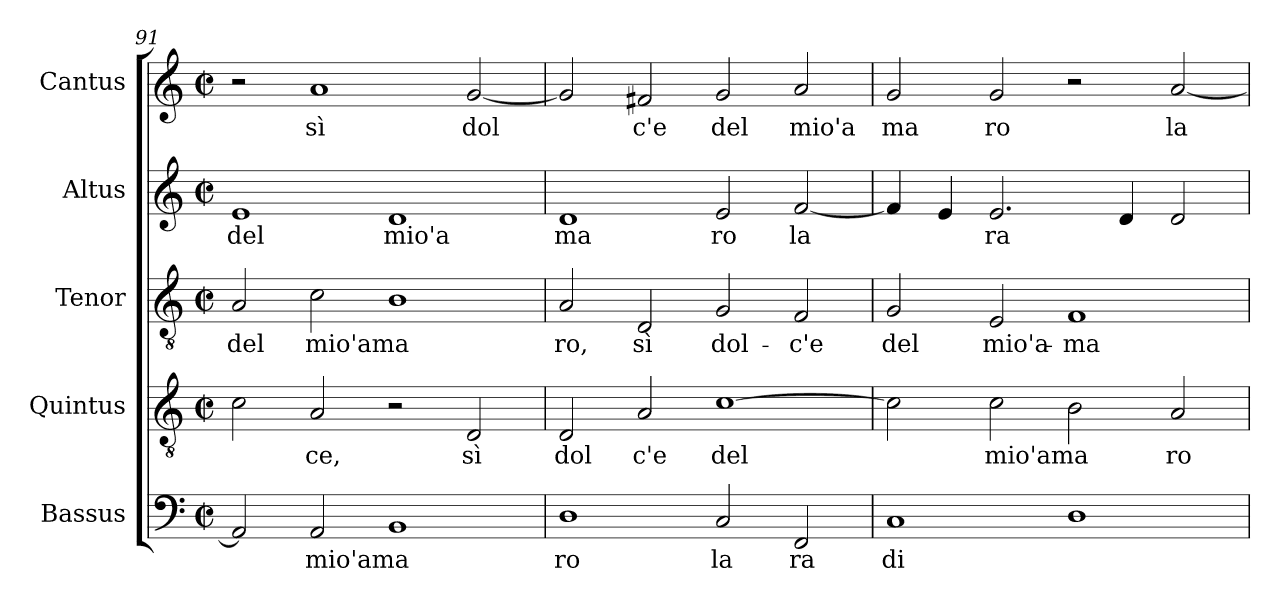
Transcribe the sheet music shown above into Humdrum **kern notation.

**kern	**text	**kern	**text	**kern	**text	**kern	**text	**kern	**text
*part5	*part5	*part4	*part4	*part3	*part3	*part2	*part2	*part1	*part1
*staff5	*staff5	*staff4	*staff4	*staff3	*staff3	*staff2	*staff2	*staff1	*staff1
*I"Bassus	*	*I"Quintus	*	*I"Tenor	*	*I"Altus	*	*I"Cantus	*
*clefF4	*	*clefGv2	*	*clefGv2	*	*clefG2	*	*clefG2	*
*k[]	*	*k[]	*	*k[]	*	*k[]	*	*k[]	*
*C:	*	*C:	*	*C:	*	*C:	*	*C:	*
*M2/2	*	*M2/2	*	*M2/2	*	*M2/2	*	*M2/2	*
*met(c|)	*	*met(c|)	*	*met(c|)	*	*met(c|)	*	*met(c|)	*
=91	=91	=91	=91	=91	=91	=91	=91	=91	=91
!	!LO:LY:b:cj	!	!LO:LY:b:cj	!	!LO:LY:b	!	!LO:LY:b:cj	!	!
2AA/]	.	2c\	.	2A/	del	1e	del	2r	.
!	!LO:LY:b:cj	!	!LO:LY:b:cj	!	!LO:LY:b	!	!	!	!LO:LY:b:cj
2AA/	mio'ama	2A/	ce,	2c\	mio'ama-	.	.	1a	sì
!	!LO:LY:b:cj	!	!	!	!LO:LY:b	!	!LO:LY:b:cj	!	!
1BB	.	2r	.	1B	--	1d	mio'a	.	.
!	!	!	!LO:LY:b:cj	!	!	!	!	!	!LO:LY:b:cj
.	.	2D/	sì	.	.	.	.	[<2g/	dol
=92	=92	=92	=92	=92	=92	=92	=92	=92	=92
!	!LO:LY:b:cj	!	!LO:LY:b:cj	!	!LO:LY:b	!	!LO:LY:b:cj	!	!LO:LY:b:cj
1D	ro	2D/	dol	2A/	-ro,	1d	ma	2g/]	.
!	!	!	!LO:LY:b:cj	!	!LO:LY:b	!	!	!	!LO:LY:b:cj
.	.	2A/	c'e	2D/	sì	.	.	2f#X/	c'e
!	!LO:LY:b:cj	!	!LO:LY:b:cj	!	!LO:LY:b	!	!LO:LY:b:cj	!	!LO:LY:b:cj
2C/	la	[>1c	del	2G/	dol-	2e/	ro	2g/	del
!	!LO:LY:b:cj	!	!	!	!LO:LY:b	!	!LO:LY:b:cj	!	!LO:LY:b:cj
2FF/	ra	.	.	2F/	-c'e	[<2f/	la	2a/	mio'a
=93	=93	=93	=93	=93	=93	=93	=93	=93	=93
!	!LO:LY:b:cj	!	!LO:LY:b:cj	!	!LO:LY:b	!	!LO:LY:b:cj	!	!LO:LY:b:cj
1C	di	2c\]	.	2G/	del	4f/]	.	2g/	ma
!	!	!	!	!	!	!	!LO:LY:b:cj	!	!
.	.	.	.	.	.	4e/	.	.	.
!	!	!	!LO:LY:b:cj	!	!LO:LY:b	!	!LO:LY:b:cj	!	!LO:LY:b:cj
.	.	2c\	mio'ama	2E/	mio'a-	2.e/	ra	2g/	ro
!	!LO:LY:b:cj	!	!LO:LY:b:cj	!	!LO:LY:b	!	!	!	!
1D	.	2B\	.	1F	-ma-	.	.	2r	.
!	!	!	!	!	!	!	!LO:LY:b:cj	!	!
.	.	.	.	.	.	4d/	.	.	.
!	!	!	!LO:LY:b:cj	!	!	!	!LO:LY:b:cj	!	!LO:LY:b:cj
.	.	2A/	ro	.	.	2d/	.	[<2a/	la
=	=	=	=	=	=	=	=	=	=
*-	*-	*-	*-	*-	*-	*-	*-	*-	*-
